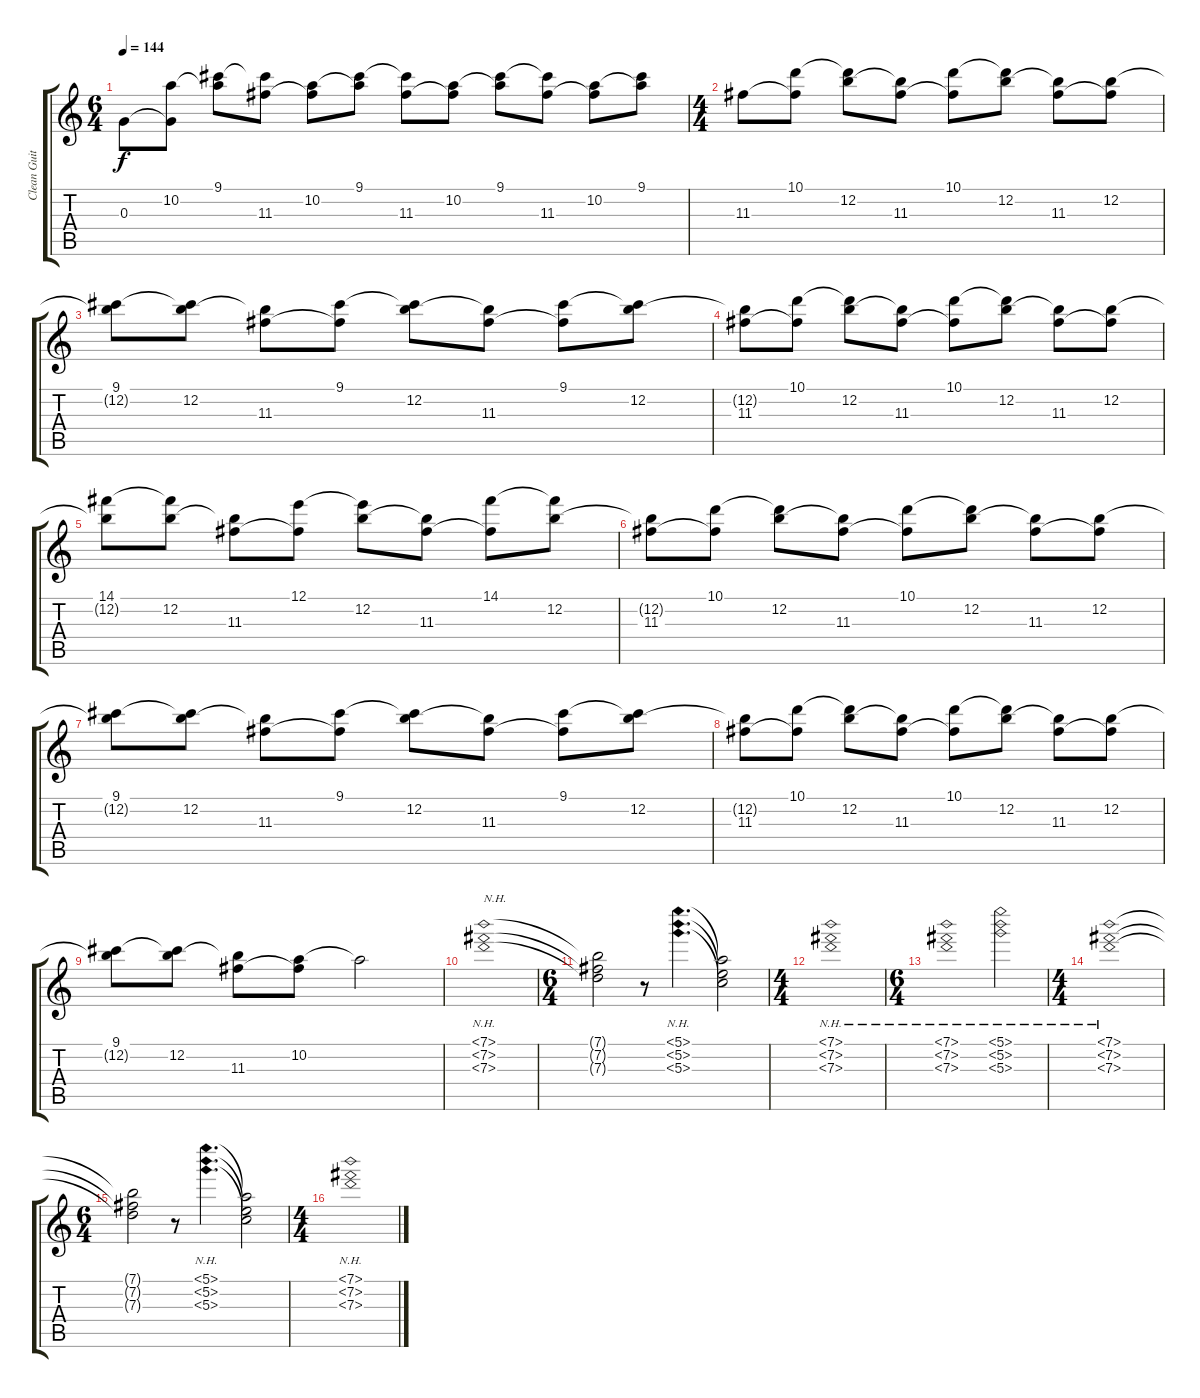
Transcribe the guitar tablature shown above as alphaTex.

\track ("Clean Guitar" "Clean Guit") {instrument electricguitarclean}
\staff {score tabs}
\tuning (E4 B3 G3 D3 A2 E2) {hide}
\ts (6 4)
\tempo 144
\clef g2
\ks c
0.3.8{dy f} (10.2 0.3{t}).8 (9.1 10.2{t}).8 (9.1{t} 11.3).8 (10.2 11.3{t}).8 (9.1 10.2{t}).8 (9.1{t} 11.3).8 (10.2 11.3{t}).8 (9.1 10.2{t}).8 (9.1{t} 11.3).8 (10.2 11.3{t}).8 (9.1 10.2{t}).8 |
\ts (4 4)
11.3.8 (10.1 11.3{t}).8 (10.1{t} 12.2).8 (12.2{t} 11.3).8 (10.1 11.3{t}).8 (10.1{t} 12.2).8 (12.2{t} 11.3).8 (12.2 11.3{t}).8 |
(9.1 12.2{t}).8 (9.1{t} 12.2).8 (12.2{t} 11.3).8 (9.1 11.3{t}).8 (9.1{t} 12.2).8 (12.2{t} 11.3).8 (9.1 11.3{t}).8 (9.1{t} 12.2).8 |
(12.2{t} 11.3).8 (10.1 11.3{t}).8 (10.1{t} 12.2).8 (12.2{t} 11.3).8 (10.1 11.3{t}).8 (10.1{t} 12.2).8 (12.2{t} 11.3).8 (12.2 11.3{t}).8 |
(14.1 12.2{t}).8 (14.1{t} 12.2).8 (12.2{t} 11.3).8 (12.1 11.3{t}).8 (12.1{t} 12.2).8 (12.2{t} 11.3).8 (14.1 11.3{t}).8 (14.1{t} 12.2).8 |
(12.2{t} 11.3).8 (10.1 11.3{t}).8 (10.1{t} 12.2).8 (12.2{t} 11.3).8 (10.1 11.3{t}).8 (10.1{t} 12.2).8 (12.2{t} 11.3).8 (12.2 11.3{t}).8 |
(9.1 12.2{t}).8 (9.1{t} 12.2).8 (12.2{t} 11.3).8 (9.1 11.3{t}).8 (9.1{t} 12.2).8 (12.2{t} 11.3).8 (9.1 11.3{t}).8 (9.1{t} 12.2).8 |
(12.2{t} 11.3).8 (10.1 11.3{t}).8 (10.1{t} 12.2).8 (12.2{t} 11.3).8 (10.1 11.3{t}).8 (10.1{t} 12.2).8 (12.2{t} 11.3).8 (12.2 11.3{t}).8 |
(9.1 12.2{t}).8 (9.1{t} 12.2).8 (12.2{t} 11.3).8 (10.2 11.3{t}).8 10.2{t}.2 |
(7.1{nh} 7.2{nh} 7.3{nh}).1{txt "N.H."} |
\ts (6 4)
(7.1{t} 7.2{t} 7.3{t}).2 r.8 (5.1{nh} 5.2{nh} 5.3{nh}).4{d} (5.1{t} 5.2{t} 5.3{t}).2 |
\ts (4 4)
(7.1{nh} 7.2{nh} 7.3{nh}).1 |
\ts (6 4)
(7.1{nh} 7.2{nh} 7.3{nh}).1 (5.1{nh} 5.2{nh} 5.3{nh}).2 |
\ts (4 4)
(7.1{nh} 7.2{nh} 7.3{nh}).1 |
\ts (6 4)
(7.1{t} 7.2{t} 7.3{t}).2 r.8 (5.1{nh} 5.2{nh} 5.3{nh}).4{d} (5.1{t} 5.2{t} 5.3{t}).2 |
\ts (4 4)
(7.1{nh} 7.2{nh} 7.3{nh}).1
